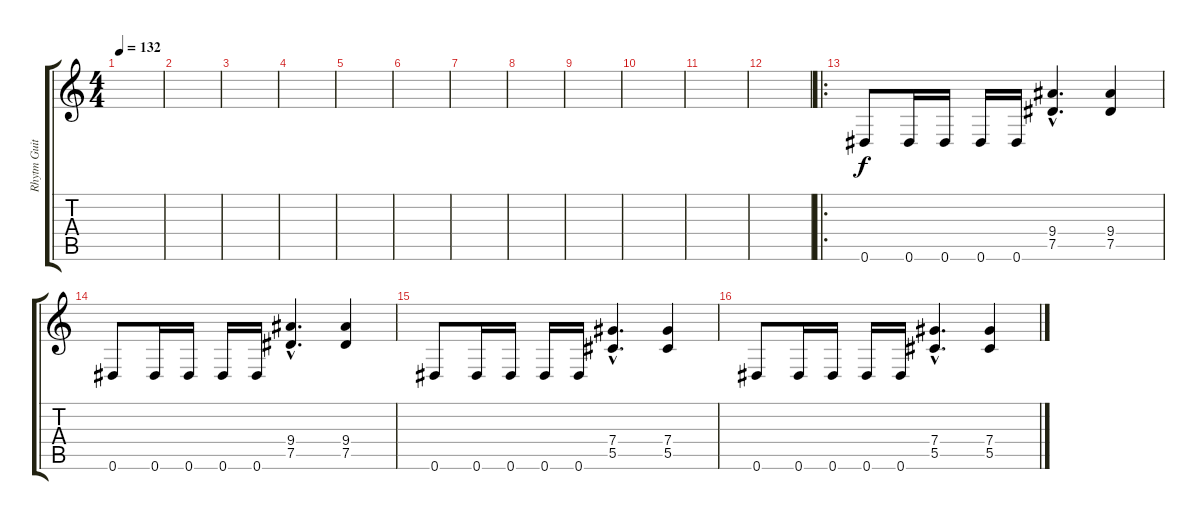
\track ("Rhytm Guitar" "Rhytm Guit") {instrument overdrivenguitar}
\staff {score tabs}
\tuning (Eb4 Bb3 Gb3 Db3 Ab2 Eb2) {hide}
\ts (4 4)
\tempo 132
\clef g2
\ks c
|
|
|
|
|
|
|
|
|
|
|
|
\ro
0.6.8 0.6.16 0.6.16 0.6.16 0.6.16 (9.4{hac} 7.5{hac}).4{d} (9.4 7.5).4 |
0.6.8 0.6.16 0.6.16 0.6.16 0.6.16 (9.4{hac} 7.5{hac}).4{d} (9.4 7.5).4 |
0.6.8 0.6.16 0.6.16 0.6.16 0.6.16 (7.4{hac} 5.5{hac}).4{d} (7.4 5.5).4 |
0.6.8 0.6.16 0.6.16 0.6.16 0.6.16 (7.4{hac} 5.5{hac}).4{d} (7.4 5.5).4
